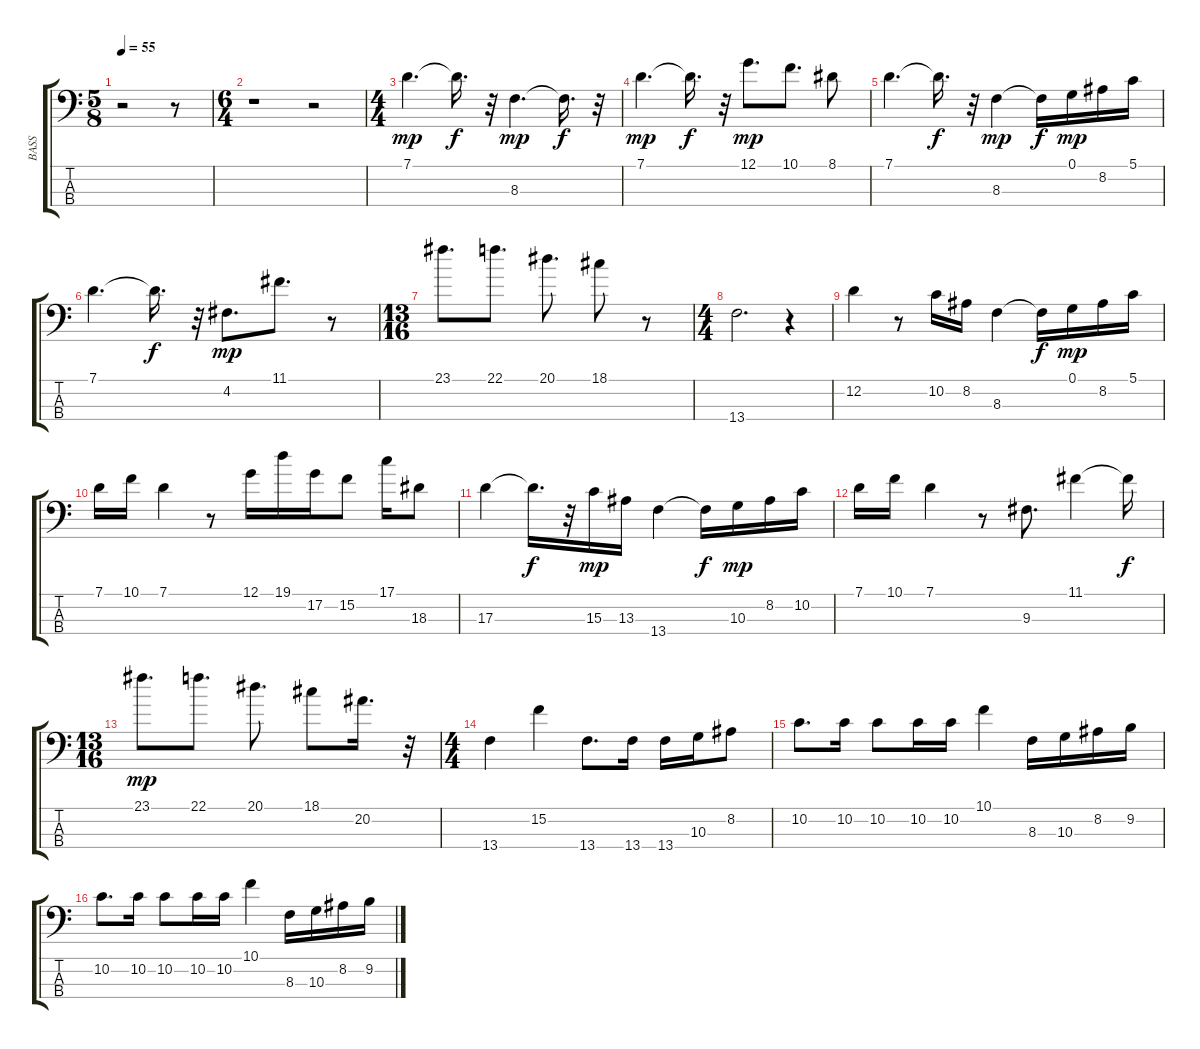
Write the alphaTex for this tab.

\track ("BASS             " "BASS      ") {instrument fretlessbass}
\staff {score tabs}
\tuning (G2 D2 A1 E1) {hide}
\ts (5 8)
\tempo 55
\clef f4
\ks c
r.2{dy p} r.8 |
\ts (6 4)
r.1 r.2 |
\ts (4 4)
7.1.4{d dy mp} 7.1{t}.16{d dy f} r.32 8.3.4{d dy mp} 8.3{t}.16{d dy f} r.32 |
7.1.4{d dy mp} 7.1{t}.16{d dy f} r.32 12.1.8{d dy mp} 10.1.8{d} 8.1.8 |
7.1.4{d} 7.1{t}.16{d dy f} r.32 8.3.4{dy mp} 8.3{t}.16{dy f} 0.1.16{dy mp} 8.2.16 5.1.16 |
7.1.4{d} 7.1{t}.16{d dy f} r.32 4.2.8{d dy mp} 11.1.8{d} r.8 |
\ts (13 16)
23.1.8{d} 22.1.8{d} 20.1.8{d} 18.1.8 r.8 |
\ts (4 4)
13.4.2{d} r.4 |
12.2.4 r.8 10.2.16 8.2.16 8.3.4 8.3{t}.16{dy f} 0.1.16{dy mp} 8.2.16 5.1.16 |
7.1.16 10.1.16 7.1.4 r.8 12.1.16 19.1.16 17.2.16 15.2.8 17.1.16 18.3.8 |
17.3.4 17.3{t}.16{d dy f} r.32 15.3.16{dy mp} 13.3.16 13.4.4 13.4{t}.16{dy f} 10.3.16{dy mp} 8.2.16 10.2.16 |
7.1.16 10.1.16 7.1.4 r.8 9.3.8{d} 11.1.4 11.1{t}.16{dy f} |
\ts (13 16)
23.1.8{d dy mp} 22.1.8{d} 20.1.8{d} 18.1.8 20.2.16{d} r.32 |
\ts (4 4)
13.4.4 15.2.4 13.4.8{d} 13.4.16 13.4.16 10.3.16 8.2.8 |
10.2.8{d} 10.2.16 10.2.8 10.2.16 10.2.16 10.1.4 8.3.16 10.3.16 8.2.16 9.2.16 |
10.2.8{d} 10.2.16 10.2.8 10.2.16 10.2.16 10.1.4 8.3.16 10.3.16 8.2.16 9.2.16
